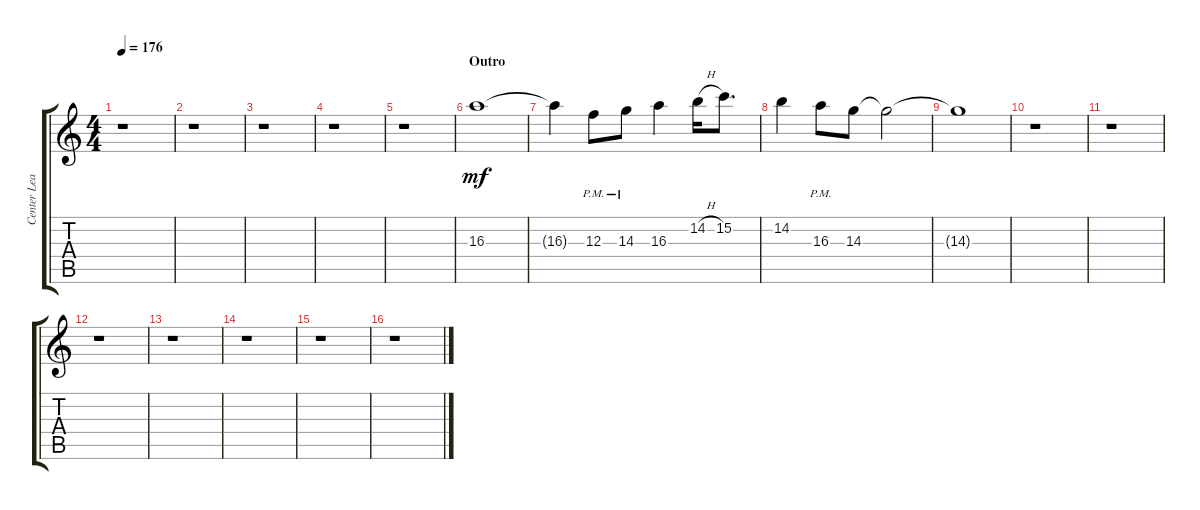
\track ("Center Lead 1" "Center Lea") {instrument overdrivenguitar}
\staff {score tabs}
\tuning (D4 A3 F3 C3 G2 C2) {hide}
\ts (4 4)
\tempo 176
\clef g2
\ks aminor
r.1{dy mf} |
r.1 |
r.1 |
r.1 |
r.1 |
\section ("" "Outro")
16.3.1 |
16.3{t}.4 12.3{pm}.8 14.3{pm}.8 16.3.4 14.2{h}.16 15.2.8{d} |
14.2.4 16.3{pm}.8 14.3.8 14.3{t}.2 |
14.3{t}.1 |
r.1 |
r.1 |
r.1 |
r.1 |
r.1 |
r.1 |
r.1
